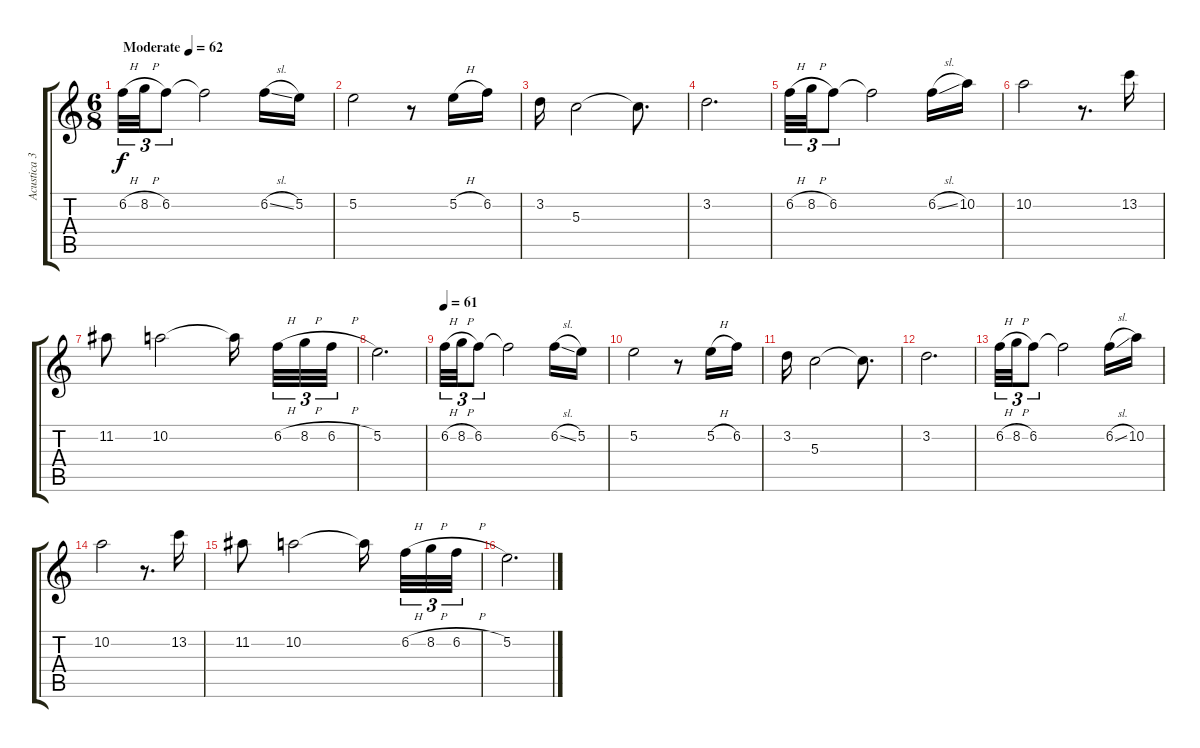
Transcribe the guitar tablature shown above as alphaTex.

\track ("Acustica 3" "Acustica 3") {instrument acousticguitarnylon}
\staff {score tabs}
\tuning (E4 B3 G3 D3 A2 E2) {hide}
\ts (6 8)
\tempo (62 "Moderate")
\clef g2
\ks c
6.2{h}.32{tu (3 2) dy f instrument acousticguitarnylon} 8.2{h}.32{tu (3 2)} 6.2.8{tu (3 2)} 6.2{t}.2 6.2{sl}.16 5.2.16 |
5.2.2 r.8 5.2{h}.16 6.2.16 |
3.2.16 5.3.2 5.3{t}.8{d} |
3.2.2{d} |
6.2{h}.32{tu (3 2)} 8.2{h}.32{tu (3 2)} 6.2.8{tu (3 2)} 6.2{t}.2 6.2{sl}.16 10.2.16 |
10.2.2 r.8{d} 13.2.16 |
11.2.8 10.2.2 10.2{t}.16{beam splitsecondary} 6.2{h}.32{tu (3 2)} 8.2{h}.32{tu (3 2)} 6.2{h}.32{tu (3 2)} |
5.2.2{d} |
\tempo 61
6.2{h}.32{tu (3 2)} 8.2{h}.32{tu (3 2)} 6.2.8{tu (3 2)} 6.2{t}.2 6.2{sl}.16 5.2.16 |
5.2.2 r.8 5.2{h}.16 6.2.16 |
3.2.16 5.3.2 5.3{t}.8{d} |
3.2.2{d} |
6.2{h}.32{tu (3 2)} 8.2{h}.32{tu (3 2)} 6.2.8{tu (3 2)} 6.2{t}.2 6.2{sl}.16 10.2.16 |
10.2.2 r.8{d} 13.2.16 |
11.2.8 10.2.2 10.2{t}.16{beam splitsecondary} 6.2{h}.32{tu (3 2)} 8.2{h}.32{tu (3 2)} 6.2{h}.32{tu (3 2)} |
5.2.2{d}
